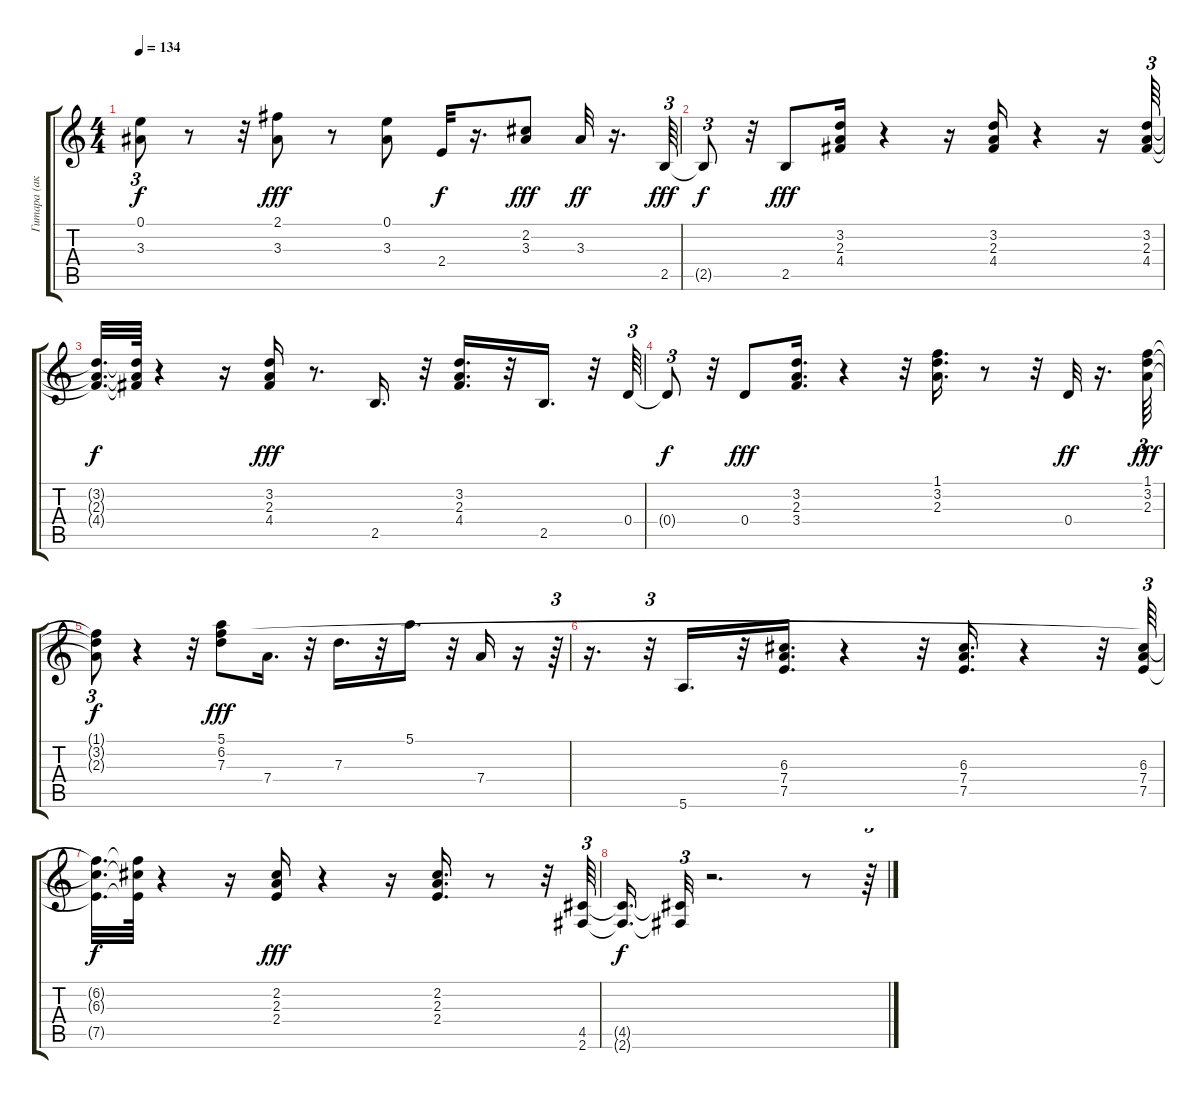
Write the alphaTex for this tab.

\track ("Гитара (аккомпанемент)" "Гитара (ак") {instrument electricguitarclean}
\staff {score tabs}
\tuning (E4 B3 G3 D3 A2 E2) {hide}
\ts (4 4)
\tempo 134
\clef g2
\ks c
(0.1{t} 3.3{t}).8{tu (3 2) dy f} r.8 r.32 (2.1 3.3).8{dy fff} r.8 (0.1 3.3).8 2.4.32{dy f} r.16{d} (2.2 3.3).8{dy fff} 3.3.32{dy ff} r.16{d} 2.5.64{tu (3 2) dy fff} |
2.5{t}.8{tu (3 2) dy f} r.32 2.5.8{dy fff} (3.2 2.3 4.4).16 r.4 r.16 (3.2 2.3 4.4).16 r.4 r.16 (3.2 2.3 4.4).64{tu (3 2)} |
(3.2{t} 2.3{t} 4.4{t}).32{d dy f} (3.2{t} 2.3{t} 4.4{t}).64 r.4 r.16 (3.2 2.3 4.4).16{dy fff} r.8{d} 2.5.16{d} r.32 (3.2 2.3 4.4).16{d} r.32 2.5.16{d} r.32 0.4.64{tu (3 2)} |
0.4{t}.8{tu (3 2) dy f} r.32 0.4.8{dy fff} (3.2 2.3 3.4).16{d} r.4 r.32 (1.1 3.2 2.3).16{d} r.8 r.32 0.4.32{dy ff} r.16{d} (1.1 3.2 2.3).64{tu (3 2) dy fff} |
(1.1{t} 3.2{t} 2.3{t}).8{tu (3 2) dy f} r.4 r.32 (5.1 6.2 7.3).8{dy fff} 7.4.16{d} r.32 7.3.16{d} r.32 5.1.16{d} r.32 7.4.16 r.16 r.64{tu (3 2)} |
r.16{d} r.32{tu (3 2)} 5.6.16{d} r.32 (6.3 7.4 7.5).16{d} r.4 r.32 (6.3 7.4 7.5).16{d} r.4 r.32 (6.3 7.4 7.5).64{tu (3 2)} |
(6.2{t} 6.3{t} 7.5{t}).32{d dy f} (6.2{t} 6.3{t} 7.5{t}).64 r.4 r.16 (2.2 2.3 2.4).16{dy fff} r.4 r.16 (2.2 2.3 2.4).16{d} r.8 r.32 (4.5 2.6).64{tu (3 2)} |
(4.5{t} 2.6{t}).16{d dy f} (4.5{t} 2.6{t}).32{tu (3 2)} r.2{d} r.8 r.64{tu (3 2)}
